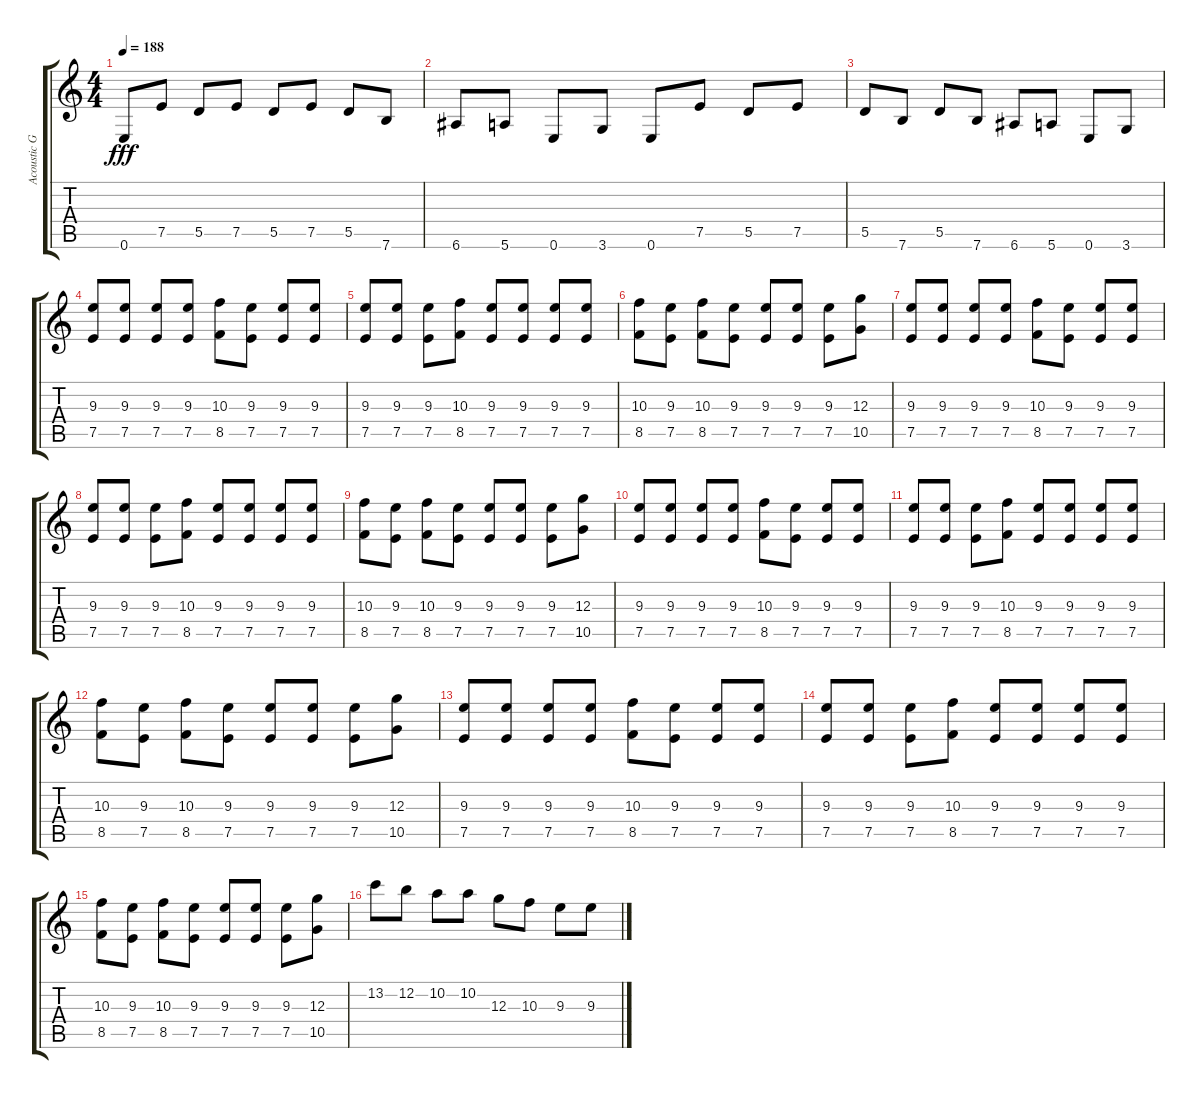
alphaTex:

\track ("Acoustic Guitar" "Acoustic G") {instrument acousticguitarnylon}
\staff {score tabs}
\tuning (E4 B3 G3 D3 A2 E2) {hide}
\ts (4 4)
\tempo 188
\clef g2
\ks c
0.6.8{dy fff} 7.5.8 5.5.8 7.5.8 5.5.8 7.5.8 5.5.8 7.6.8 |
6.6.8 5.6.8 0.6.8 3.6.8 0.6.8 7.5.8 5.5.8 7.5.8 |
5.5.8 7.6.8 5.5.8 7.6.8 6.6.8 5.6.8 0.6.8 3.6.8 |
(9.3 7.5).8 (9.3 7.5).8 (9.3 7.5).8 (9.3 7.5).8 (10.3 8.5).8 (9.3 7.5).8 (9.3 7.5).8 (9.3 7.5).8 |
(9.3 7.5).8 (9.3 7.5).8 (9.3 7.5).8 (10.3 8.5).8 (9.3 7.5).8 (9.3 7.5).8 (9.3 7.5).8 (9.3 7.5).8 |
(10.3 8.5).8 (9.3 7.5).8 (10.3 8.5).8 (9.3 7.5).8 (9.3 7.5).8 (9.3 7.5).8 (9.3 7.5).8 (12.3 10.5).8 |
(9.3 7.5).8 (9.3 7.5).8 (9.3 7.5).8 (9.3 7.5).8 (10.3 8.5).8 (9.3 7.5).8 (9.3 7.5).8 (9.3 7.5).8 |
(9.3 7.5).8 (9.3 7.5).8 (9.3 7.5).8 (10.3 8.5).8 (9.3 7.5).8 (9.3 7.5).8 (9.3 7.5).8 (9.3 7.5).8 |
(10.3 8.5).8 (9.3 7.5).8 (10.3 8.5).8 (9.3 7.5).8 (9.3 7.5).8 (9.3 7.5).8 (9.3 7.5).8 (12.3 10.5).8 |
(9.3 7.5).8 (9.3 7.5).8 (9.3 7.5).8 (9.3 7.5).8 (10.3 8.5).8 (9.3 7.5).8 (9.3 7.5).8 (9.3 7.5).8 |
(9.3 7.5).8 (9.3 7.5).8 (9.3 7.5).8 (10.3 8.5).8 (9.3 7.5).8 (9.3 7.5).8 (9.3 7.5).8 (9.3 7.5).8 |
(10.3 8.5).8 (9.3 7.5).8 (10.3 8.5).8 (9.3 7.5).8 (9.3 7.5).8 (9.3 7.5).8 (9.3 7.5).8 (12.3 10.5).8 |
(9.3 7.5).8 (9.3 7.5).8 (9.3 7.5).8 (9.3 7.5).8 (10.3 8.5).8 (9.3 7.5).8 (9.3 7.5).8 (9.3 7.5).8 |
(9.3 7.5).8 (9.3 7.5).8 (9.3 7.5).8 (10.3 8.5).8 (9.3 7.5).8 (9.3 7.5).8 (9.3 7.5).8 (9.3 7.5).8 |
(10.3 8.5).8 (9.3 7.5).8 (10.3 8.5).8 (9.3 7.5).8 (9.3 7.5).8 (9.3 7.5).8 (9.3 7.5).8 (12.3 10.5).8 |
13.2.8 12.2.8 10.2.8 10.2.8 12.3.8 10.3.8 9.3.8 9.3.8
